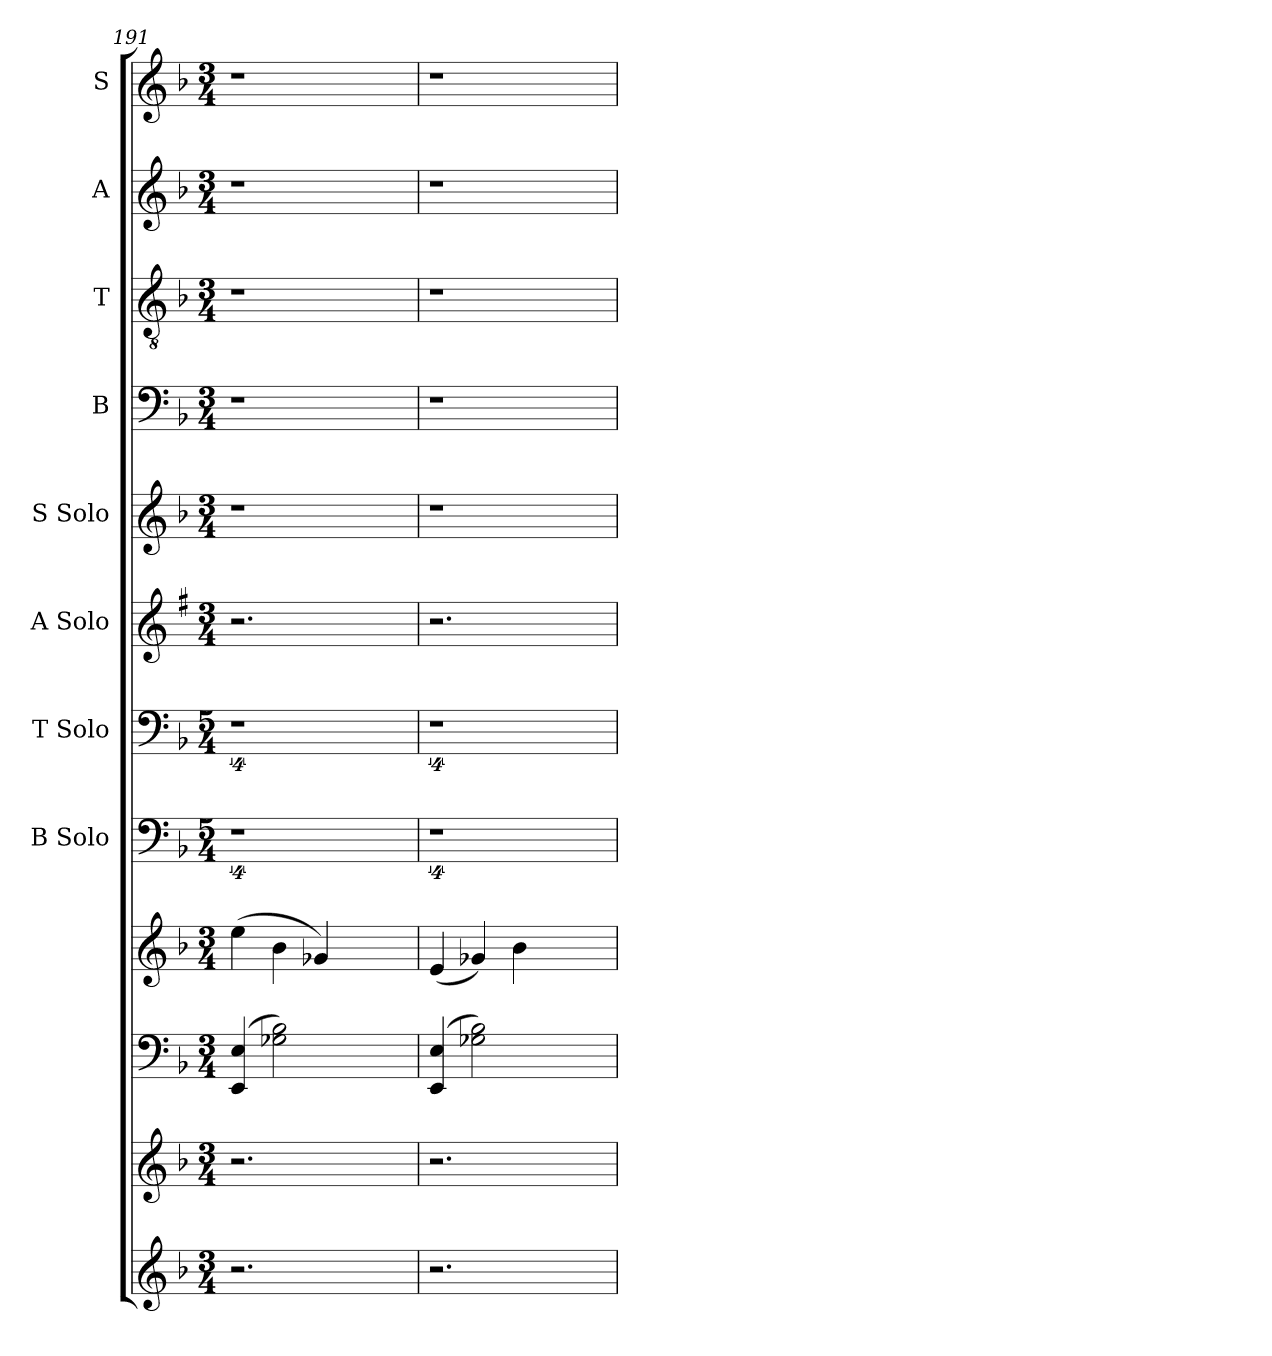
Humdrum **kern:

**kern	**kern	**kern	**kern	**kern	**kern	**kern	**kern	**kern	**kern	**kern	**kern
*part12	*part11	*part10	*part9	*part8	*part7	*part6	*part5	*part4	*part3	*part2	*part1
*staff12	*staff11	*staff10	*staff9	*staff8	*staff7	*staff6	*staff5	*staff4	*staff3	*staff2	*staff1
*	*	*	*	*I"B Solo	*I"T Solo	*I"A Solo	*I"S Solo	*I"B	*I"T	*I"A	*I"S
*clefG2	*clefG2	*clefF4	*clefG2	*clefF4	*clefF4	*clefG2	*clefG2	*clefF4	*clefGv2	*clefG2	*clefG2
*k[b-]	*k[b-]	*k[b-]	*k[b-]	*k[b-]	*k[b-]	*k[f#]	*k[b-]	*k[b-]	*k[b-]	*k[b-]	*k[b-]
*F:	*F:	*F:	*F:	*F:	*F:	*G:	*F:	*F:	*F:	*F:	*F:
*M3/4	*M3/4	*M3/4	*M3/4	*M5/4	*M5/4	*M3/4	*M3/4	*M3/4	*M3/4	*M3/4	*M3/4
=191	=191	=191	=191	=191	=191	=191	=191	=191	=191	=191	=191
!	!	!	!	!	!	!	!LO:N:vis=1	!LO:N:vis=1	!LO:N:vis=1	!LO:N:vis=1	!LO:N:vis=1
2.r	2.r	(<4EE/ 4E/	(>4ee\	4%5r	4%5r	2.r	2.r	2.r	2.r	2.r	2.r
.	.	2G-X\ 2B-\)	4b-\	.	.	.	.	.	.	.	.
.	.	.	4g-X/)	.	.	.	.	.	.	.	.
2ryy	2ryy	2ryy	2ryy	.	.	2ryy	2ryy	2ryy	2ryy	2ryy	2ryy
=192	=192	=192	=192	=192	=192	=192	=192	=192	=192	=192	=192
!	!	!	!	!	!	!	!LO:N:vis=1	!LO:N:vis=1	!LO:N:vis=1	!LO:N:vis=1	!LO:N:vis=1
2.r	2.r	(<4EE/ 4E/	(<4e/	4%5r	4%5r	2.r	2.r	2.r	2.r	2.r	2.r
.	.	2G-X\ 2B-\)	4g-X/)	.	.	.	.	.	.	.	.
.	.	.	4b-\	.	.	.	.	.	.	.	.
2ryy	2ryy	2ryy	2ryy	.	.	2ryy	2ryy	2ryy	2ryy	2ryy	2ryy
=	=	=	=	=	=	=	=	=	=	=	=
*-	*-	*-	*-	*-	*-	*-	*-	*-	*-	*-	*-
